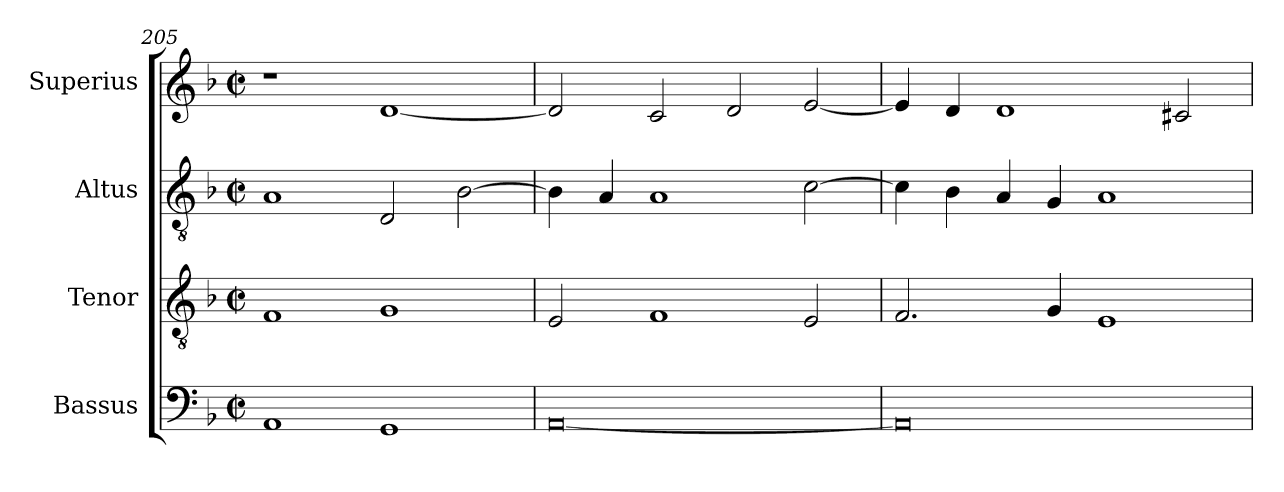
**kern	**kern	**kern	**kern
*part4	*part3	*part2	*part1
*staff4	*staff3	*staff2	*staff1
*I"Bassus	*I"Tenor	*I"Altus	*I"Superius
*I'B.	*I'T.	*	*I'S.
*clefF4	*clefGv2	*clefGv2	*clefG2
*	*ITrd7c12	*ITrd7c12	*
*k[b-]	*k[b-]	*k[b-]	*k[b-]
*F:	*F:	*F:	*F:
*M2/2	*M2/2	*M2/2	*M2/2
*met(c|)	*met(c|)	*met(c|)	*met(c|)
=205	=205	=205	=205
1AAi	1FFi	1AAi	1r
1GGi	1GGi	2DDi/	[<1di
.	.	[>2BB-i\	.
!!LO:PB:g=z
=206	=206	=206	=206
[<0AAi	2EEi/	4BB-i\]	2di/]
.	.	4AAi/	.
.	1FFi	1AAi	2ci/
.	.	.	2di/
.	2EEi/	[>2Ci\	[<2ei/
=207	=207	=207	=207
0AAi]	2.FFi/	4Ci\]	4ei/]
.	.	4BB-i\	4di/
.	.	4AAi/	1di
.	4GGi/	4GGi/	.
.	1EEi	1AAi	.
.	.	.	2c#Xi/
=	=	=	=
*-	*-	*-	*-
